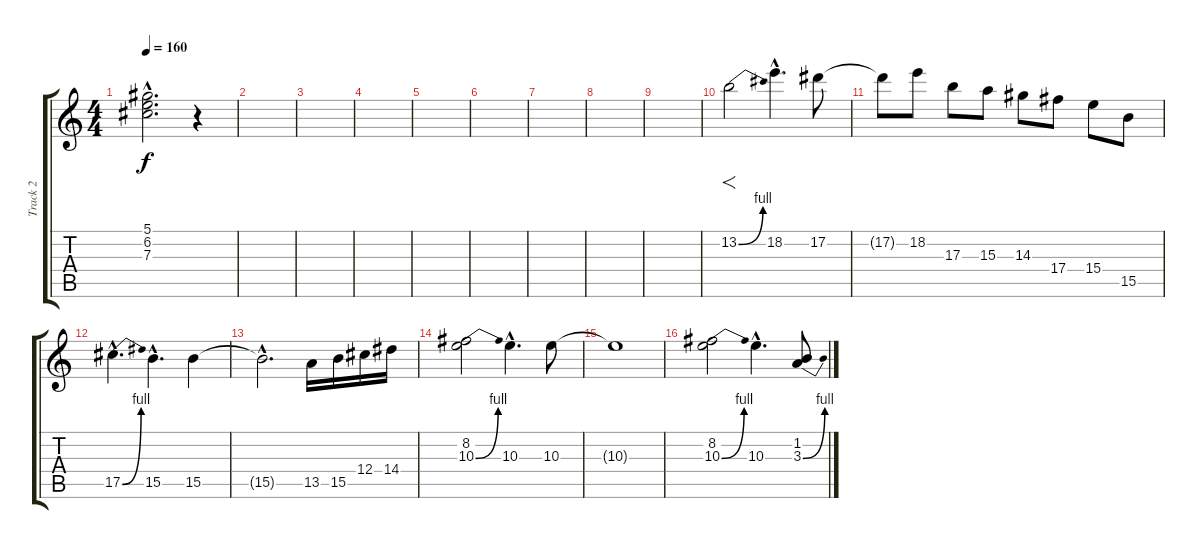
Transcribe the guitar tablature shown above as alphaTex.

\track ("Track 2" "Track 2") {instrument distortionguitar}
\staff {score tabs}
\tuning (Eb4 Bb3 Gb3 Db3 Ab2 Eb2) {hide}
\ts (4 4)
\tempo 160
\clef g2
\ks c
(5.1{hac} 6.2{hac} 7.3{hac}).2{d dy f instrument reversecymbal} r.4 |
|
|
|
|
|
|
|
|
13.2{be (bend 0 0 60 4)}.2{f} 18.2{hac}.4{d} 17.2.8 |
17.2{t}.8 18.2.8 17.3.8 15.3.8 14.3.8 17.4.8 15.4.8 15.5.8 |
17.5{be (bend 0 0 60 4) hac}.4{d} 15.5{hac}.4{d} 15.5.4 |
15.5{hac t}.2{d} 13.5.16 15.5.16 12.4.16 14.4.16 |
(8.2 10.3{be (bend 0 0 60 4)}).2 10.3{hac}.4{d} 10.3.8 |
10.3{t}.1 |
(8.2 10.3{be (bend 0 0 60 4)}).2 10.3{hac}.4{d} (1.2 3.3{be (bend 0 0 60 4)}).8
